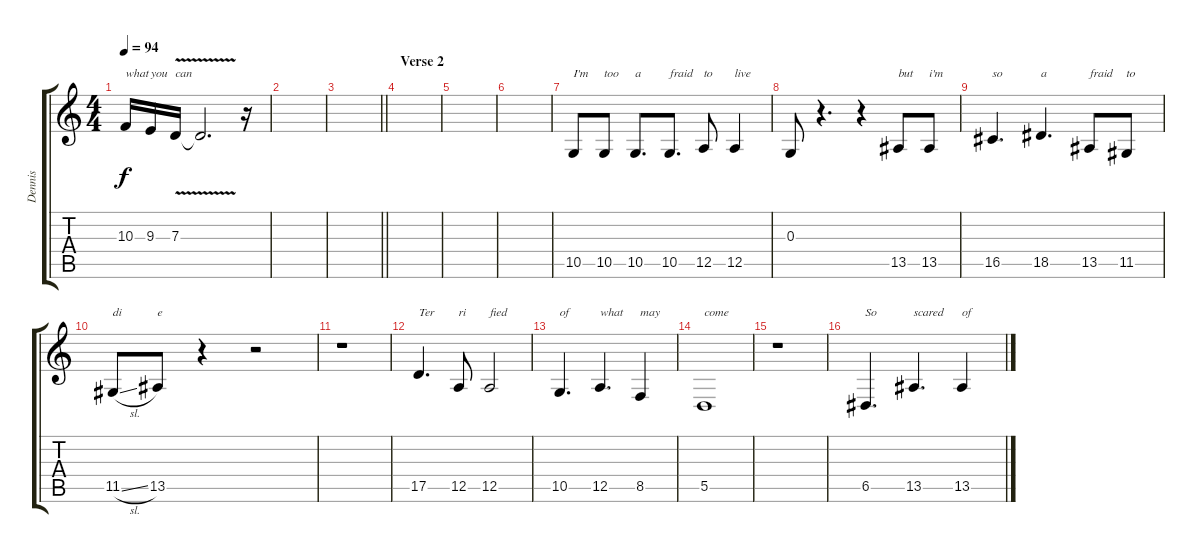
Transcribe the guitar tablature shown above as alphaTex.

\track ("Dennis" "Dennis") {instrument tenorsax}
\staff {score tabs}
\tuning (E4 B3 G3 D3 A2 E2) {hide}
\ts (4 4)
\tempo 94
\clef g2
\ks c
10.3.16{txt "what" dy f} 9.3.16{txt "you"} 7.3{v}.16{txt "can"} 7.3{t}.2{d} r.16 |
|
\barLineRight lightlight
|
\section ("" "Verse 2")
|
|
|
10.5.8{txt "I'm"} 10.5.8{txt "too"} 10.5.8{d txt "a"} 10.5.8{d txt "fraid"} 12.5.8{txt "to"} 12.5.4{txt "live"} |
0.3.8 r.4{d} r.4 13.5.8{txt "but"} 13.5.8{txt "i'm"} |
16.5.4{d txt "so"} 18.5.4{d txt "a"} 13.5.8{txt "fraid"} 11.5.8{txt "to"} |
11.5{sl}.8{txt "di"} 13.5.8{txt "e"} r.4 r.2 |
r.1 |
17.5.4{d txt "Ter"} 12.5.8{txt "ri"} 12.5.2{txt "fied"} |
10.5.4{d txt "of"} 12.5.4{d txt "what"} 8.5.4{txt "may"} |
5.5.1{txt "come"} |
r.1 |
6.5.4{d txt "So"} 13.5.4{d txt "scared"} 13.5.4{txt "of"}
